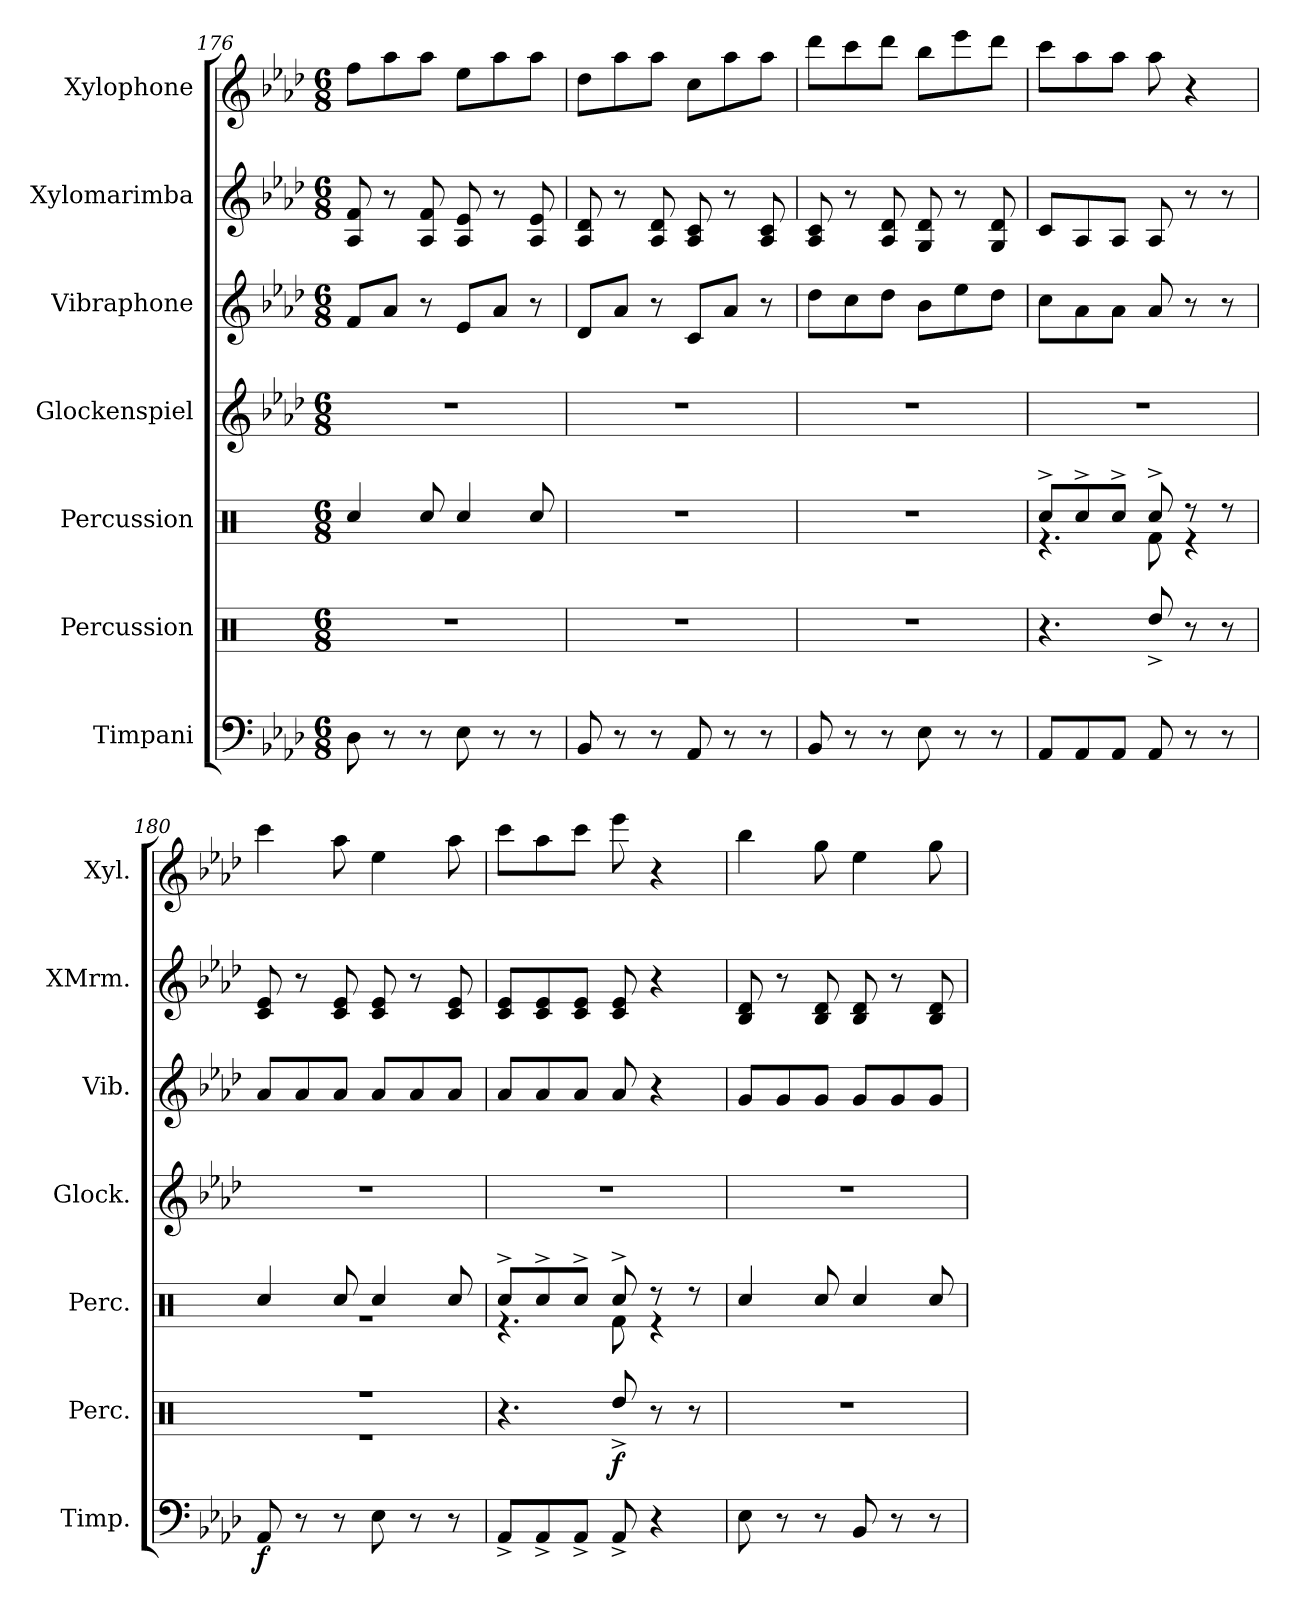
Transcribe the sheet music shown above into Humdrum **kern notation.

**kern	**dynam	**kern	**dynam	**kern	**kern	**kern	**kern	**kern
*part7	*part7	*part6	*part6	*part5	*part4	*part3	*part2	*part1
*staff7	*staff7	*staff6	*staff6	*staff5	*staff4	*staff3	*staff2	*staff1
*I"Timpani	*	*I"Percussion	*	*I"Percussion	*I"Glockenspiel	*I"Vibraphone	*I"Xylomarimba	*I"Xylophone
*I'Timp.	*	*I'Perc.	*	*I'Perc.	*I'Glock.	*I'Vib.	*I'XMrm.	*I'Xyl.
*clefF4	*	*clefX	*	*clefX	*clefG2	*clefG2	*clefG2	*clefG2
*	*	*	*	*	*ITrd-14c-24	*	*	*ITrd-7c-12
*k[b-e-a-d-]	*	*k[]	*	*k[]	*k[b-e-a-d-]	*k[b-e-a-d-]	*k[b-e-a-d-]	*k[b-e-a-d-]
*M6/8	*	*M6/8	*	*M6/8	*M6/8	*M6/8	*M6/8	*M6/8
=176	=176	=176	=176	=176	=176	=176	=176	=176
8D-\	.	2.r	.	4Rcc/	2.r	8f/L	8A-/ 8f/	8fff\L
8r	.	.	.	.	.	8a-/J	8r	8aaa-\
8r	.	.	.	8Rcc/	.	8r	8A-/ 8f/	8aaa-\J
8E-\	.	.	.	4Rcc/	.	8e-/L	8A-/ 8e-/	8eee-\L
8r	.	.	.	.	.	8a-/J	8r	8aaa-\
8r	.	.	.	8Rcc/	.	8r	8A-/ 8e-/	8aaa-\J
!!LO:LB:g=z
=177	=177	=177	=177	=177	=177	=177	=177	=177
8BB-/	.	2.r	.	2.r	2.r	8d-/L	8A-/ 8d-/	8ddd-\L
8r	.	.	.	.	.	8a-/J	8r	8aaa-\
8r	.	.	.	.	.	8r	8A-/ 8d-/	8aaa-\J
8AA-/	.	.	.	.	.	8c/L	8A-/ 8c/	8ccc\L
8r	.	.	.	.	.	8a-/J	8r	8aaa-\
8r	.	.	.	.	.	8r	8A-/ 8c/	8aaa-\J
=178	=178	=178	=178	=178	=178	=178	=178	=178
8BB-/	.	2.r	.	2.r	2.r	8dd-\L	8A-/ 8c/	8dddd-\L
8r	.	.	.	.	.	8cc\	8r	8cccc\
8r	.	.	.	.	.	8dd-\J	8A-/ 8d-/	8dddd-\J
8E-\	.	.	.	.	.	8b-\L	8G/ 8d-/	8bbb-\L
8r	.	.	.	.	.	8ee-\	8r	8eeee-\
8r	.	.	.	.	.	8dd-\J	8G/ 8d-/	8dddd-\J
=179	=179	=179	=179	=179	=179	=179	=179	=179
*	*	*	*	*^	*	*	*	*
8AA-/L	.	4.r	.	8Rcc^/L	4.r	2.r	8cc\L	8c/L	8cccc\L
8AA-/	.	.	.	8Rcc^/	.	.	8a-\	8A-/	8aaa-\
8AA-/J	.	.	.	8Rcc^/J	.	.	8a-\J	8A-/J	8aaa-\J
8AA-/	.	8Rdd^/	.	8Rcc^/	8Rf\	.	8a-/	8A-/	8aaa-\
8r	.	8r	.	8r	4r	.	8r	8r	4r
8r	.	8r	.	8r	.	.	8r	8r	.
=180	=180	=180	=180	=180	=180	=180	=180	=180	=180
*	*	*^	*	*	*	*	*	*	*
!	!LO:DY:b	!	!	!	!	!	!	!	!	!
8AA-/	f	2.r	2.r	.	4Rcc/	2.r	2.r	8a-/L	8c/ 8e-/	4cccc\
8r	.	.	.	.	.	.	.	8a-/	8r	.
8r	.	.	.	.	8Rcc/	.	.	8a-/J	8c/ 8e-/	8aaa-\
8E-\	.	.	.	.	4Rcc/	.	.	8a-/L	8c/ 8e-/	4eee-\
8r	.	.	.	.	.	.	.	8a-/	8r	.
8r	.	.	.	.	8Rcc/	.	.	8a-/J	8c/ 8e-/	8aaa-\
*	*	*v	*v	*	*	*	*	*	*	*
=181	=181	=181	=181	=181	=181	=181	=181	=181	=181
8AA-^/L	.	4.r	.	8Rcc^/L	4.r	2.r	8a-/L	8c/ 8e-/L	8cccc\L
8AA-^/	.	.	.	8Rcc^/	.	.	8a-/	8c/ 8e-/	8aaa-\
8AA-^/J	.	.	.	8Rcc^/J	.	.	8a-/J	8c/ 8e-/J	8cccc\J
!	!	!	!LO:DY:b	!	!	!	!	!	!
8AA-^/	.	8Rdd^/	f	8Rcc^/	8Rf\	.	8a-/	8c/ 8e-/	8eeee-\
4r	.	8r	.	8r	4r	.	4r	4r	4r
.	.	8r	.	8r	.	.	.	.	.
*	*	*	*	*v	*v	*	*	*	*
!!LO:PB:g=z
=182	=182	=182	=182	=182	=182	=182	=182	=182
8E-\	.	2.r	.	4Rcc/	2.r	8g/L	8B-/ 8d-/	4bbb-\
8r	.	.	.	.	.	8g/	8r	.
8r	.	.	.	8Rcc/	.	8g/J	8B-/ 8d-/	8ggg\
8BB-/	.	.	.	4Rcc/	.	8g/L	8B-/ 8d-/	4eee-\
8r	.	.	.	.	.	8g/	8r	.
8r	.	.	.	8Rcc/	.	8g/J	8B-/ 8d-/	8ggg\
=	=	=	=	=	=	=	=	=
*-	*-	*-	*-	*-	*-	*-	*-	*-
